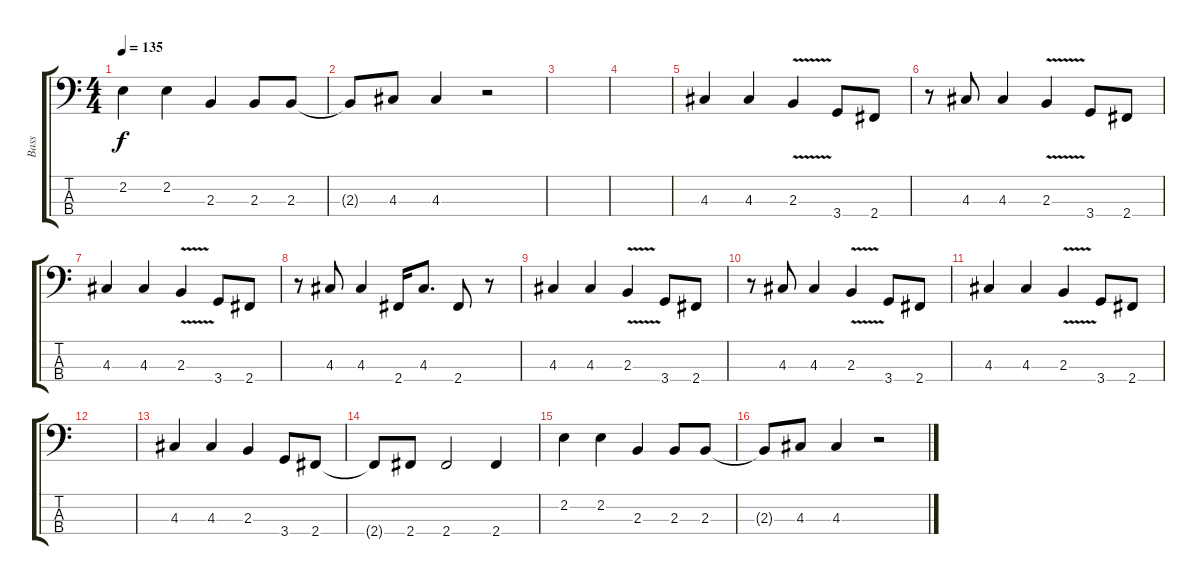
\track ("Bass" "Bass") {instrument electricbassfinger}
\staff {score tabs}
\tuning (G2 D2 A1 E1) {hide}
\ts (4 4)
\tempo 135
\clef f4
\ks c
2.2.4{dy f} 2.2.4 2.3.4 2.3.8 2.3.8 |
2.3{t}.8 4.3.8 4.3.4 r.2 |
|
|
4.3.4 4.3.4 2.3{v}.4 3.4.8 2.4.8 |
r.8 4.3.8 4.3.4 2.3{v}.4 3.4.8 2.4.8 |
4.3.4 4.3.4 2.3{v}.4 3.4.8 2.4.8 |
r.8 4.3.8 4.3.4 2.4.16 4.3.8{d} 2.4.8 r.8 |
4.3.4 4.3.4 2.3{v}.4 3.4.8 2.4.8 |
r.8 4.3.8 4.3.4 2.3{v}.4 3.4.8 2.4.8 |
4.3.4 4.3.4 2.3{v}.4 3.4.8 2.4.8 |
|
4.3.4 4.3.4 2.3.4 3.4.8 2.4.8 |
2.4{t}.8 2.4.8 2.4.2 2.4.4 |
2.2.4 2.2.4 2.3.4 2.3.8 2.3.8 |
2.3{t}.8 4.3.8 4.3.4 r.2
